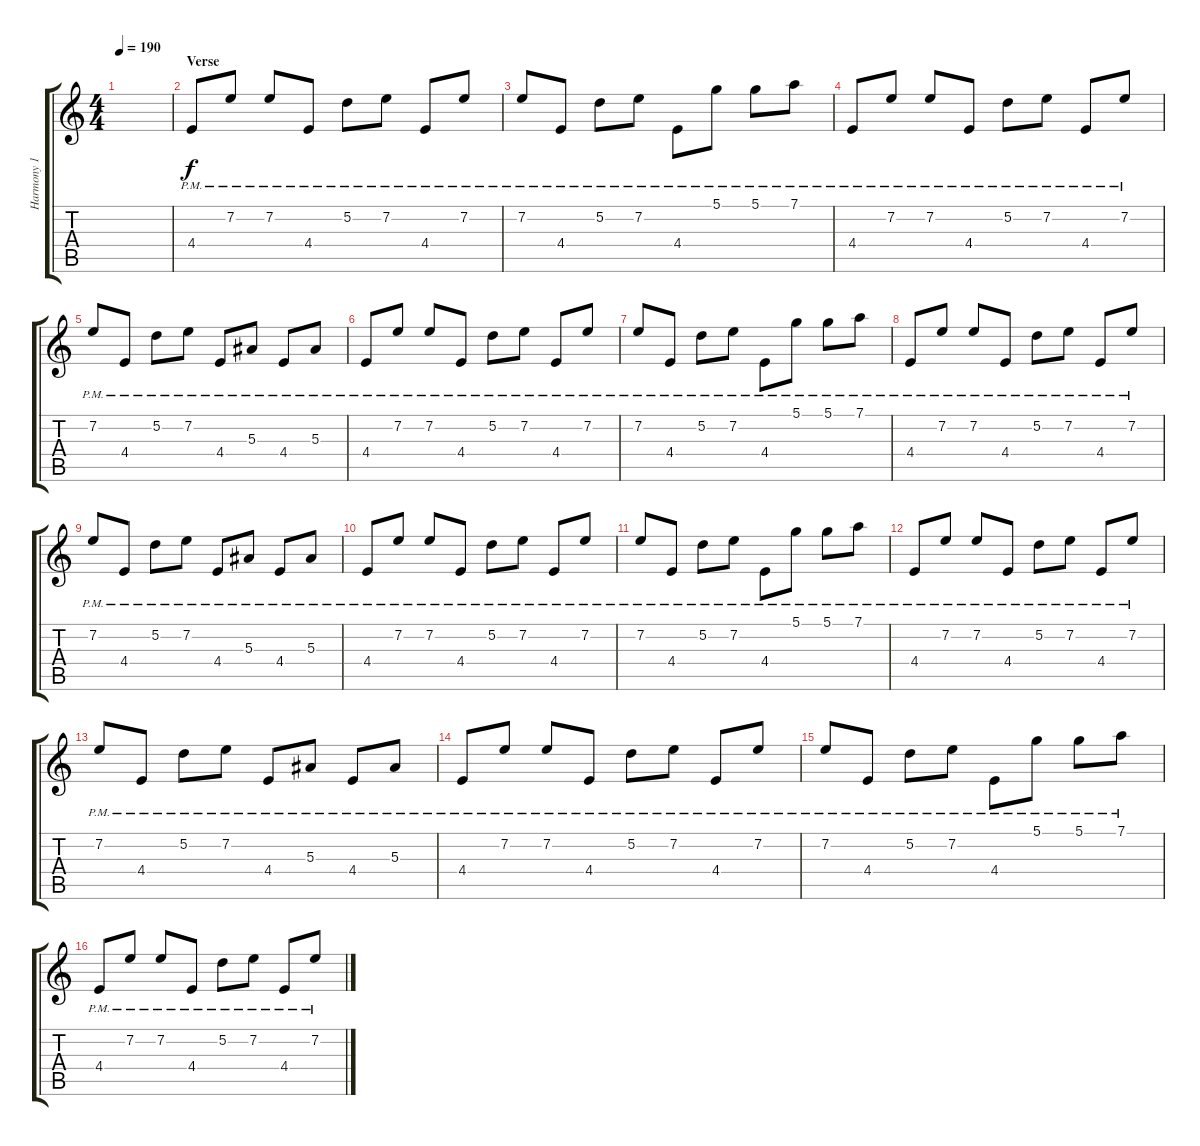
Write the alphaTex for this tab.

\track ("Harmony 1" "Harmony 1") {instrument distortionguitar}
\staff {score tabs}
\tuning (D4 A3 F3 C3 G2 C2) {hide}
\ts (4 4)
\tempo 190
\clef g2
\ks aminor
|
\section ("" "Verse")
4.4{pm}.8 7.2{pm}.8 7.2{pm}.8 4.4{pm}.8 5.2{pm}.8 7.2{pm}.8 4.4{pm}.8 7.2{pm}.8 |
7.2{pm}.8 4.4{pm}.8 5.2{pm}.8 7.2{pm}.8 4.4{pm}.8 5.1{pm}.8 5.1{pm}.8 7.1{pm}.8 |
4.4{pm}.8 7.2{pm}.8 7.2{pm}.8 4.4{pm}.8 5.2{pm}.8 7.2{pm}.8 4.4{pm}.8 7.2{pm}.8 |
7.2{pm}.8 4.4{pm}.8 5.2{pm}.8 7.2{pm}.8 4.4{pm}.8 5.3{pm}.8 4.4{pm}.8 5.3{pm}.8 |
4.4{pm}.8 7.2{pm}.8 7.2{pm}.8 4.4{pm}.8 5.2{pm}.8 7.2{pm}.8 4.4{pm}.8 7.2{pm}.8 |
7.2{pm}.8 4.4{pm}.8 5.2{pm}.8 7.2{pm}.8 4.4{pm}.8 5.1{pm}.8 5.1{pm}.8 7.1{pm}.8 |
4.4{pm}.8 7.2{pm}.8 7.2{pm}.8 4.4{pm}.8 5.2{pm}.8 7.2{pm}.8 4.4{pm}.8 7.2{pm}.8 |
7.2{pm}.8 4.4{pm}.8 5.2{pm}.8 7.2{pm}.8 4.4{pm}.8 5.3{pm}.8 4.4{pm}.8 5.3{pm}.8 |
4.4{pm}.8 7.2{pm}.8 7.2{pm}.8 4.4{pm}.8 5.2{pm}.8 7.2{pm}.8 4.4{pm}.8 7.2{pm}.8 |
7.2{pm}.8 4.4{pm}.8 5.2{pm}.8 7.2{pm}.8 4.4{pm}.8 5.1{pm}.8 5.1{pm}.8 7.1{pm}.8 |
4.4{pm}.8 7.2{pm}.8 7.2{pm}.8 4.4{pm}.8 5.2{pm}.8 7.2{pm}.8 4.4{pm}.8 7.2{pm}.8 |
7.2{pm}.8 4.4{pm}.8 5.2{pm}.8 7.2{pm}.8 4.4{pm}.8 5.3{pm}.8 4.4{pm}.8 5.3{pm}.8 |
4.4{pm}.8 7.2{pm}.8 7.2{pm}.8 4.4{pm}.8 5.2{pm}.8 7.2{pm}.8 4.4{pm}.8 7.2{pm}.8 |
7.2{pm}.8 4.4{pm}.8 5.2{pm}.8 7.2{pm}.8 4.4{pm}.8 5.1{pm}.8 5.1{pm}.8 7.1{pm}.8 |
4.4{pm}.8 7.2{pm}.8 7.2{pm}.8 4.4{pm}.8 5.2{pm}.8 7.2{pm}.8 4.4{pm}.8 7.2{pm}.8
